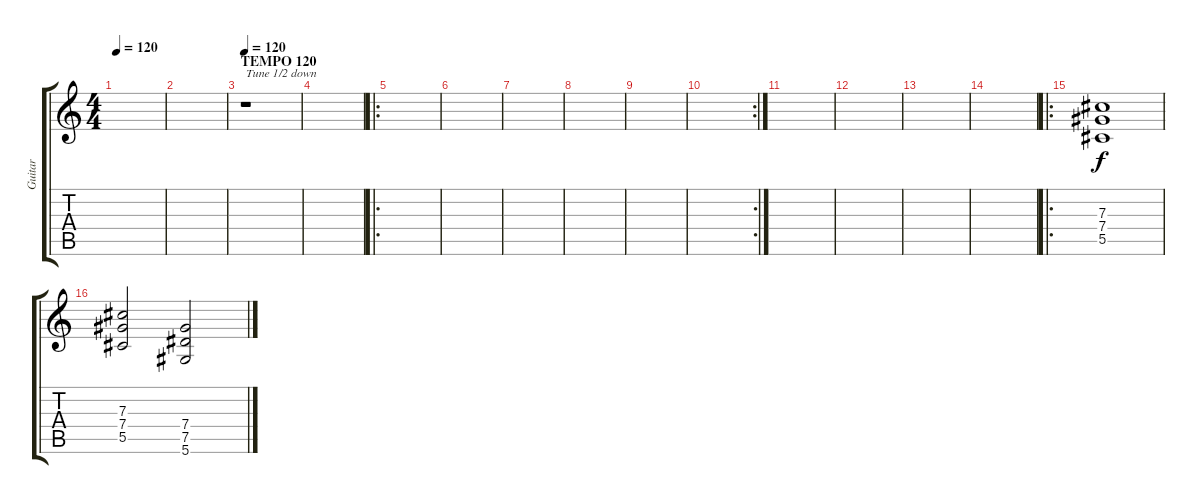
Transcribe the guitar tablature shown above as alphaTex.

\track ("Guitar" "Guitar") {instrument distortionguitar}
\staff {score tabs}
\tuning (Eb4 Bb3 Gb3 Db3 Ab2 Eb2) {hide}
\ts (4 4)
\tempo 120
\tempo 50
\tempo 120
\clef g2
\ks c
|
|
\section ("" "TEMPO 120")
\tempo 120
r.1{txt "Tune 1/2 down"} |
|
\ro
|
|
|
|
|
\rc 2
|
|
|
|
|
\ro
(7.3 7.4 5.5).1 |
(7.3 7.4 5.5).2 (7.4 7.5 5.6).2
